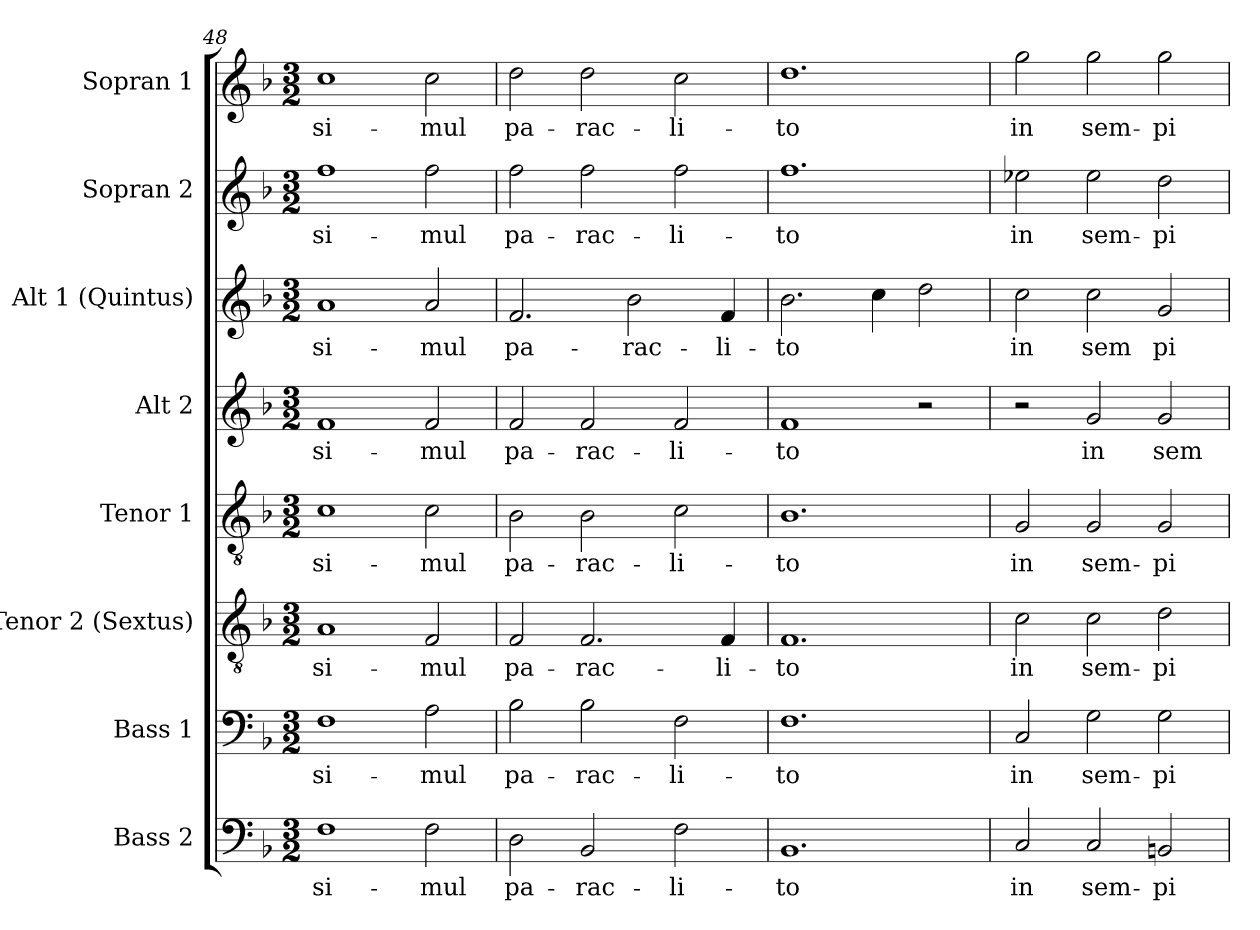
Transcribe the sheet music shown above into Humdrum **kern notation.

**kern	**text	**kern	**text	**kern	**text	**kern	**text	**kern	**text	**kern	**text	**kern	**text	**kern	**text
*part8	*part8	*part7	*part7	*part6	*part6	*part5	*part5	*part4	*part4	*part3	*part3	*part2	*part2	*part1	*part1
*staff8	*staff8	*staff7	*staff7	*staff6	*staff6	*staff5	*staff5	*staff4	*staff4	*staff3	*staff3	*staff2	*staff2	*staff1	*staff1
*I"Bass 2	*	*I"Bass 1	*	*I"Tenor 2 (Sextus)	*	*I"Tenor 1	*	*I"Alt 2	*	*I"Alt 1 (Quintus)	*	*I"Sopran 2	*	*I"Sopran 1	*
*I'B 2	*	*I'B 1	*	*I'T 2	*	*I'T 1	*	*I'A 2	*	*I'A 1	*	*I'S 2	*	*I'S 1	*
*clefF4	*	*clefF4	*	*clefGv2	*	*clefGv2	*	*clefG2	*	*clefG2	*	*clefG2	*	*clefG2	*
*k[b-]	*	*k[b-]	*	*k[b-]	*	*k[b-]	*	*k[b-]	*	*k[b-]	*	*k[b-]	*	*k[b-]	*
*M3/2	*	*M3/2	*	*M3/2	*	*M3/2	*	*M3/2	*	*M3/2	*	*M3/2	*	*M3/2	*
=48	=48	=48	=48	=48	=48	=48	=48	=48	=48	=48	=48	=48	=48	=48	=48
1F	si-	1F	si-	1A	si-	1c	si-	1f	si-	1a	si-	1ff	si-	1cc	si-
2F\	-mul	2A\	-mul	2F/	-mul	2c\	-mul	2f/	-mul	2a/	-mul	2ff\	-mul	2cc\	-mul
=49	=49	=49	=49	=49	=49	=49	=49	=49	=49	=49	=49	=49	=49	=49	=49
2D\	pa-	2B-\	pa-	2F/	pa-	2B-\	pa-	2f/	pa-	2.f/	pa-	2ff\	pa-	2dd\	pa-
2BB-/	-rac-	2B-\	-rac-	2.F/	-rac-	2B-\	-rac-	2f/	-rac-	.	.	2ff\	-rac-	2dd\	-rac-
.	.	.	.	.	.	.	.	.	.	2b-\	-rac-	.	.	.	.
2F\	-li-	2F\	-li-	.	.	2c\	-li-	2f/	-li-	.	.	2ff\	-li-	2cc\	-li-
.	.	.	.	4F/	-li-	.	.	.	.	4f/	-li-	.	.	.	.
=50	=50	=50	=50	=50	=50	=50	=50	=50	=50	=50	=50	=50	=50	=50	=50
1.BB-	-to	1.F	-to	1.F	-to	1.B-	-to	1f	-to	2.b-\	-to	1.ff	-to	1.dd	-to
.	.	.	.	.	.	.	.	.	.	4cc\	.	.	.	.	.
.	.	.	.	.	.	.	.	2r	.	2dd\	.	.	.	.	.
=51	=51	=51	=51	=51	=51	=51	=51	=51	=51	=51	=51	=51	=51	=51	=51
2C/	in	2C/	in	2c\	in	2G/	in	2r	.	2cc\	in	2ee-X\	in	2gg\	in
2C/	sem-	2G\	sem-	2c\	sem-	2G/	sem-	2g/	in	2cc\	sem	2ee-\	sem-	2gg\	sem-
2BBn/	-pi-	2G\	-pi-	2d\	-pi-	2G/	-pi-	2g/	sem-	2g/	pi-	2dd\	-pi-	2gg\	-pi-
=	=	=	=	=	=	=	=	=	=	=	=	=	=	=	=
*-	*-	*-	*-	*-	*-	*-	*-	*-	*-	*-	*-	*-	*-	*-	*-
